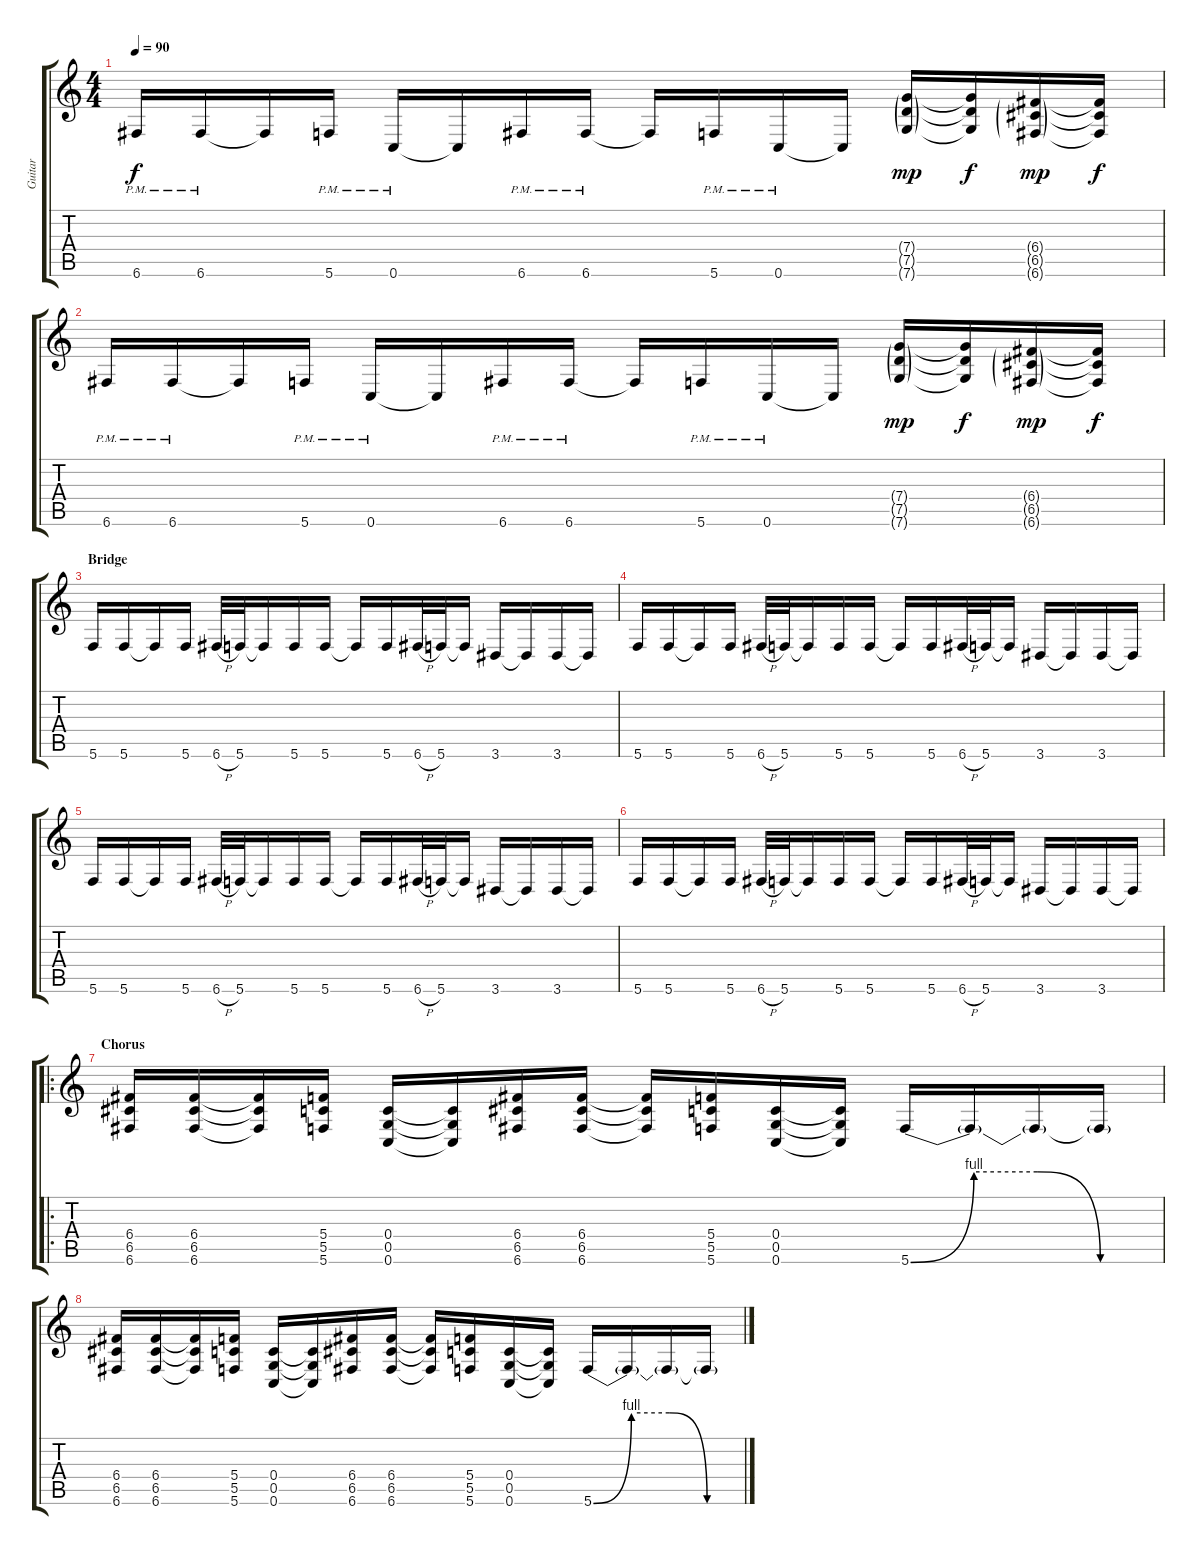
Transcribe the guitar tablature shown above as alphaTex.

\track ("Guitar" "Guitar") {instrument distortionguitar}
\staff {score tabs}
\tuning (D4 A3 F3 C3 G2 C2) {hide}
\ts (4 4)
\tempo 90
\clef g2
\ks c
6.6{pm}.16{dy f instrument distortionguitar} 6.6{pm}.16 6.6{t}.16 5.6{pm}.16 0.6{pm}.16 0.6{t}.16 6.6{pm}.16 6.6{pm}.16 6.6{t}.16 5.6{pm}.16 0.6{pm}.16 0.6{t}.16 (7.4{g} 7.5{g} 7.6{g}).16{dy mp instrument guitarfretnoise} (7.4{t} 7.5{t} 7.6{t}).16{dy f} (6.4{g} 6.5{g} 6.6{g}).16{dy mp} (6.4{t} 6.5{t} 6.6{t}).16{dy f} |
6.6{pm}.16{instrument distortionguitar} 6.6{pm}.16 6.6{t}.16 5.6{pm}.16 0.6{pm}.16 0.6{t}.16 6.6{pm}.16 6.6{pm}.16 6.6{t}.16 5.6{pm}.16 0.6{pm}.16 0.6{t}.16 (7.4{g} 7.5{g} 7.6{g}).16{dy mp instrument guitarfretnoise} (7.4{t} 7.5{t} 7.6{t}).16{dy f} (6.4{g} 6.5{g} 6.6{g}).16{dy mp} (6.4{t} 6.5{t} 6.6{t}).16{dy f} |
\section ("" "Bridge")
5.6.16{instrument distortionguitar} 5.6.16 5.6{t}.16 5.6.16 6.6{h}.32 5.6.32 5.6{t}.16 5.6.16 5.6.16 5.6{t}.16 5.6.16 6.6{h}.32 5.6.32 5.6{t}.16 3.6.16 3.6{t}.16 3.6.16 3.6{t}.16 |
5.6.16{instrument distortionguitar} 5.6.16 5.6{t}.16 5.6.16 6.6{h}.32 5.6.32 5.6{t}.16 5.6.16 5.6.16 5.6{t}.16 5.6.16 6.6{h}.32 5.6.32 5.6{t}.16 3.6.16 3.6{t}.16 3.6.16 3.6{t}.16 |
5.6.16{instrument distortionguitar} 5.6.16 5.6{t}.16 5.6.16 6.6{h}.32 5.6.32 5.6{t}.16 5.6.16 5.6.16 5.6{t}.16 5.6.16 6.6{h}.32 5.6.32 5.6{t}.16 3.6.16 3.6{t}.16 3.6.16 3.6{t}.16 |
5.6.16{instrument distortionguitar} 5.6.16 5.6{t}.16 5.6.16 6.6{h}.32 5.6.32 5.6{t}.16 5.6.16 5.6.16 5.6{t}.16 5.6.16 6.6{h}.32 5.6.32 5.6{t}.16 3.6.16 3.6{t}.16 3.6.16 3.6{t}.16 |
\ro
\section ("" "Chorus")
(6.4 6.5 6.6).16 (6.4 6.5 6.6).16 (6.4{t} 6.5{t} 6.6{t}).16 (5.4 5.5 5.6).16 (0.4 0.5 0.6).16 (0.4{t} 0.5{t} 0.6{t}).16 (6.4 6.5 6.6).16 (6.4 6.5 6.6).16 (6.4{t} 6.5{t} 6.6{t}).16 (5.4 5.5 5.6).16 (0.4 0.5 0.6).16 (0.4{t} 0.5{t} 0.6{t}).16 5.6{be (custom 0 0 15 4 30 4 45 0 60 0)}.16 5.6{t}.16 5.6{t}.16 5.6{t}.16 |
(6.4 6.5 6.6).16 (6.4 6.5 6.6).16 (6.4{t} 6.5{t} 6.6{t}).16 (5.4 5.5 5.6).16 (0.4 0.5 0.6).16 (0.4{t} 0.5{t} 0.6{t}).16 (6.4 6.5 6.6).16 (6.4 6.5 6.6).16 (6.4{t} 6.5{t} 6.6{t}).16 (5.4 5.5 5.6).16 (0.4 0.5 0.6).16 (0.4{t} 0.5{t} 0.6{t}).16 5.6{be (custom 0 0 15 4 30 4 45 0 60 0)}.16 5.6{t}.16 5.6{t}.16 5.6{t}.16
